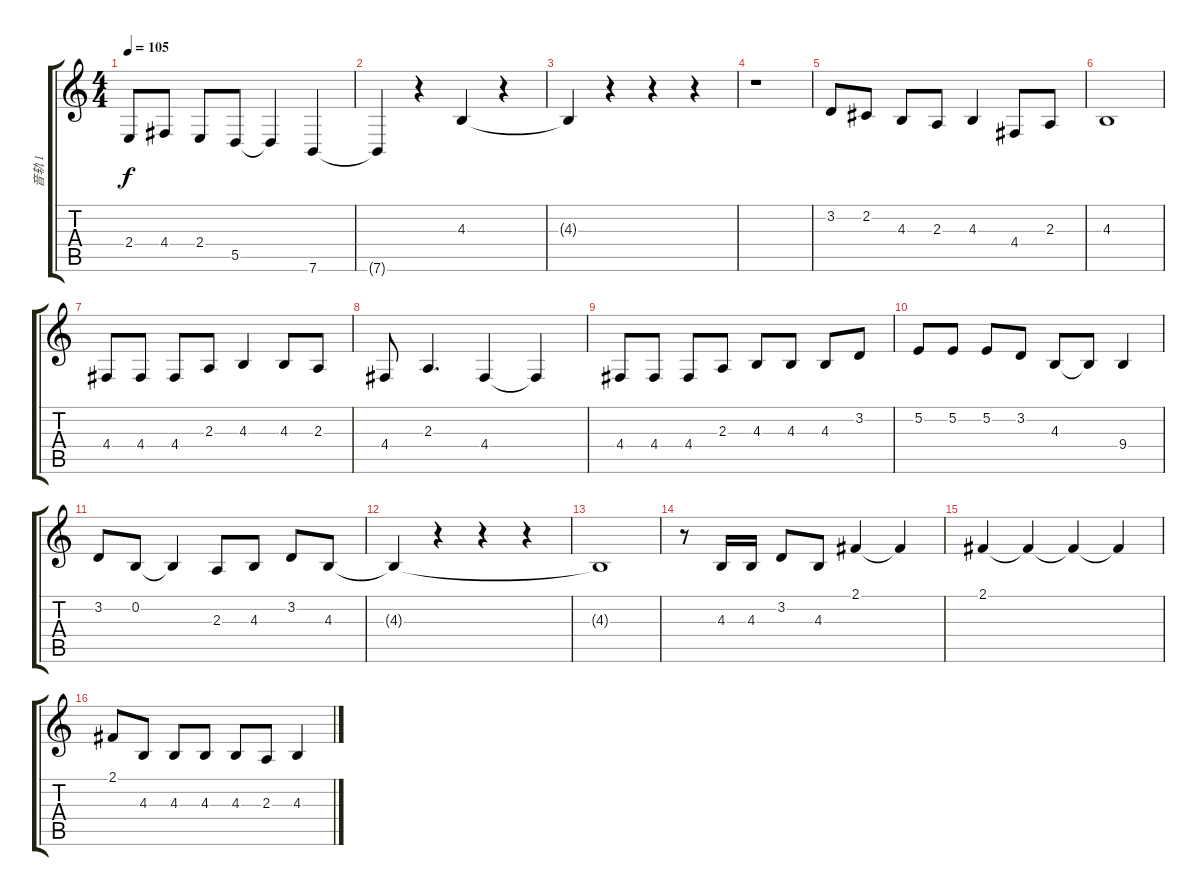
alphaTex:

\track ("音轨 1" "音轨 1") {instrument pad1newage}
\staff {score tabs}
\tuning (E4 B3 G3 D3 A2 E2) {hide}
\ts (4 4)
\tempo 105
\clef g2
\ks c
2.4.8{dy f} 4.4.8 2.4.8 5.5.8 5.5{t}.4 7.6.4 |
7.6{t}.4 r.4 4.3.4 r.4 |
4.3{t}.4 r.4 r.4 r.4 |
r.1 |
3.2.8 2.2.8 4.3.8 2.3.8 4.3.4 4.4.8 2.3.8 |
4.3.1 |
4.4.8 4.4.8 4.4.8 2.3.8 4.3.4 4.3.8 2.3.8 |
4.4.8 2.3.4{d} 4.4.4 4.4{t}.4 |
4.4.8 4.4.8 4.4.8 2.3.8 4.3.8 4.3.8 4.3.8 3.2.8 |
5.2.8 5.2.8 5.2.8 3.2.8 4.3.8 4.3{t}.8 9.4.4 |
3.2.8 0.2.8 0.2{t}.4 2.3.8 4.3.8 3.2.8 4.3.8 |
4.3{t}.4 r.4 r.4 r.4 |
4.3{t}.1 |
r.8 4.3.16 4.3.16 3.2.8 4.3.8 2.1.4 2.1{t}.4 |
2.1.4 2.1{t}.4 2.1{t}.4 2.1{t}.4 |
2.1.8 4.3.8 4.3.8 4.3.8 4.3.8 2.3.8 4.3.4
